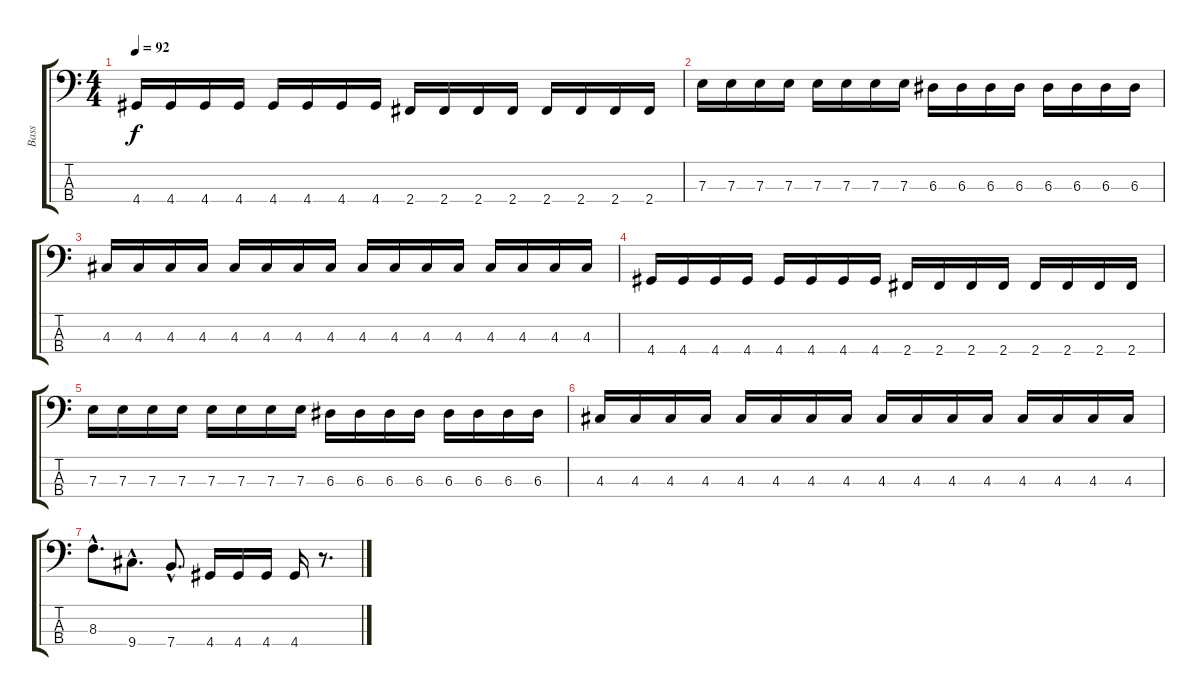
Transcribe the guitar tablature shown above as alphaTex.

\track ("Bass" "Bass") {instrument electricbasspick}
\staff {score tabs}
\tuning (G2 D2 A1 E1) {hide}
\ts (4 4)
\tempo 92
\clef f4
\ks c
4.4.16{dy f} 4.4.16 4.4.16 4.4.16 4.4.16 4.4.16 4.4.16 4.4.16 2.4.16 2.4.16 2.4.16 2.4.16 2.4.16 2.4.16 2.4.16 2.4.16 |
7.3.16 7.3.16 7.3.16 7.3.16 7.3.16 7.3.16 7.3.16 7.3.16 6.3.16 6.3.16 6.3.16 6.3.16 6.3.16 6.3.16 6.3.16 6.3.16 |
4.3.16 4.3.16 4.3.16 4.3.16 4.3.16 4.3.16 4.3.16 4.3.16 4.3.16 4.3.16 4.3.16 4.3.16 4.3.16 4.3.16 4.3.16 4.3.16 |
4.4.16 4.4.16 4.4.16 4.4.16 4.4.16 4.4.16 4.4.16 4.4.16 2.4.16 2.4.16 2.4.16 2.4.16 2.4.16 2.4.16 2.4.16 2.4.16 |
7.3.16 7.3.16 7.3.16 7.3.16 7.3.16 7.3.16 7.3.16 7.3.16 6.3.16 6.3.16 6.3.16 6.3.16 6.3.16 6.3.16 6.3.16 6.3.16 |
4.3.16 4.3.16 4.3.16 4.3.16 4.3.16 4.3.16 4.3.16 4.3.16 4.3.16 4.3.16 4.3.16 4.3.16 4.3.16 4.3.16 4.3.16 4.3.16 |
8.3{hac}.8{d} 9.4{hac}.8{d} 7.4{hac}.8{d} 4.4.16 4.4.16 4.4.16 4.4.16 r.8{d}
